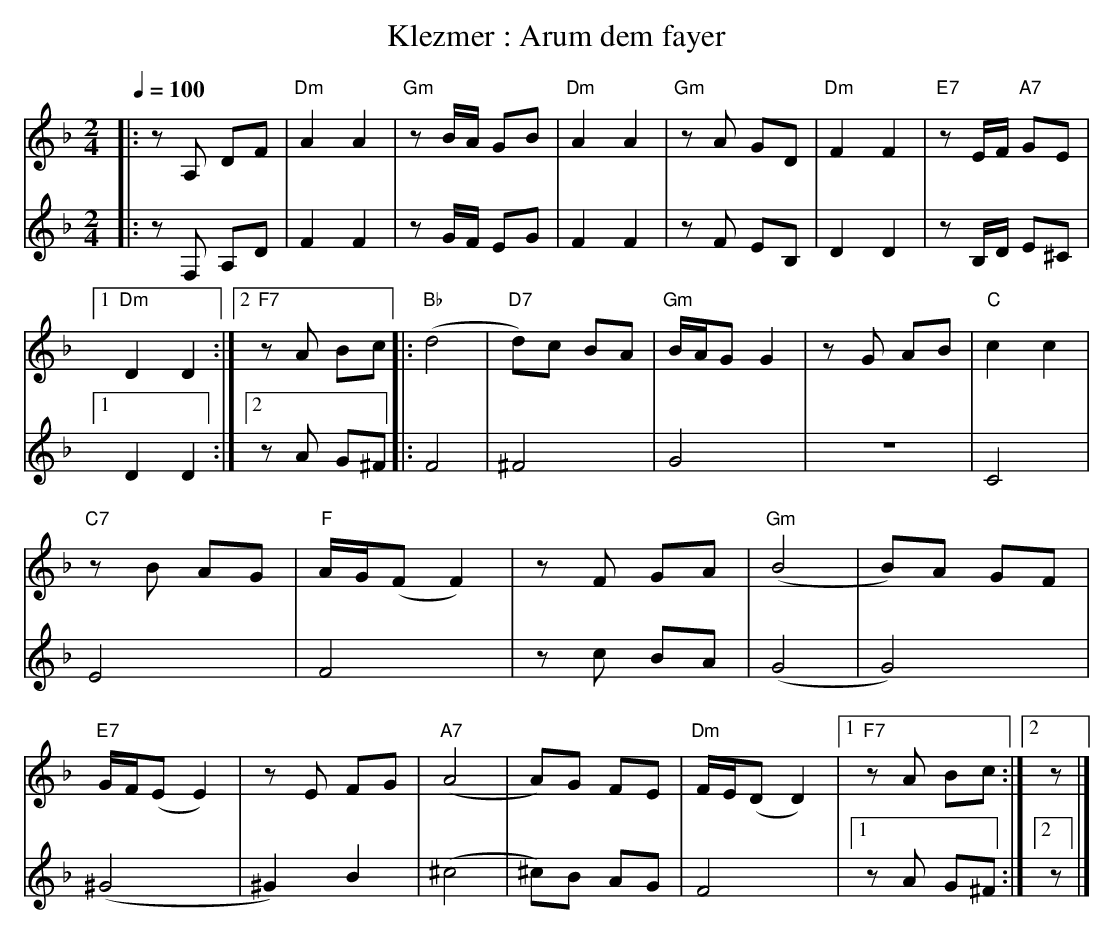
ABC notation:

X:1
T:Klezmer : Arum dem fayer
M:2/4
L:1/8
Q:1/4=100
K:Dm treble
V:1
|: zA, DF |"Dm" A2 A2 |"Gm" zB/A/ GB |"Dm" A2 A2 |"Gm" zA GD |\
"Dm" F2 F2 | "E7" zE/F/ "A7" GE |1 "Dm" D2 D2 :|2 "F7" zA Bc |:\
"Bb" (d4 |"D7" d)c BA |"Gm" B/A/G G2 |zG AB |"C" c2 c2 |"C7" zB AG |\
"F" A/G/(F F2) |zF GA |"Gm" (B4 |B)A GF |"E7" G/F/(E E2) |zE FG |\
"A7" (A4 |A)G FE |"Dm" F/E/(D D2) |1 "F7" zA Bc :|2 z|]
V:2
|: zF, A,D  | F2 F2 | zG/F/ EG |F2 F2 | zF EB, |
D2 D2 | zB,/D/ E^C |1 D2 D2 :|2 zA G^F |:
F4 |^F4 |G4 |z4 |C4 |E4 |F4 |zc BA |(G4 |G4) |
(^G4 |^G2) B2 |(^c4 |^c)B AG |F4 |1 zA G^F :|2 z|]
